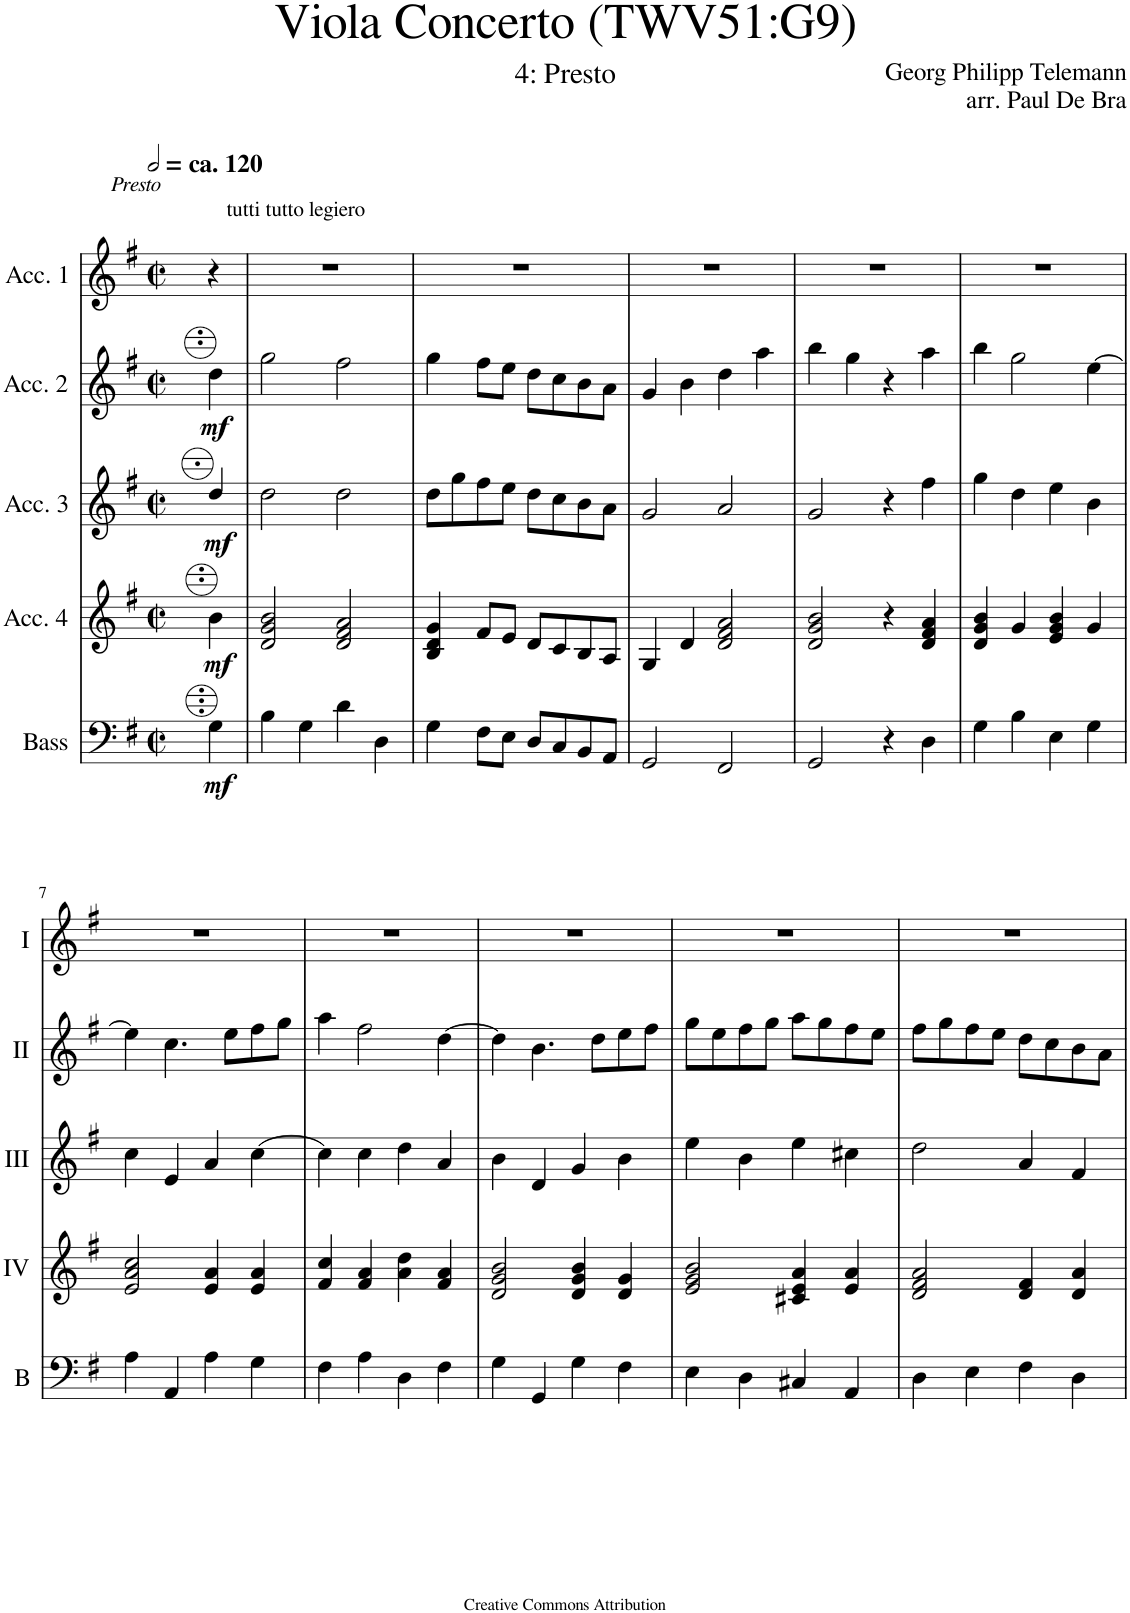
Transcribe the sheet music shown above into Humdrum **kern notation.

**kern	**dynam	**kern	**dynam	**kern	**dynam	**kern	**dynam	**kern
*part5	*part5	*part4	*part4	*part3	*part3	*part2	*part2	*part1
*staff5	*staff5	*staff4	*staff4	*staff3	*staff3	*staff2	*staff2	*staff1
*I"Bass	*	*I"Acc. 4	*	*I"Acc. 3	*	*I"Acc. 2	*	*I"Acc. 1
*I'B	*	*	*	*	*	*	*	*
*clefF4	*	*clefG2	*	*clefG2	*	*clefG2	*	*clefG2
*Trd7c12	*	*	*	*	*	*	*	*Trd7c12
*k[f#]	*	*k[f#]	*	*k[f#]	*	*k[f#]	*	*k[f#]
*M2/2	*	*M2/2	*	*M2/2	*	*M2/2	*	*M2/2
*met(c|)	*	*met(c|)	*	*met(c|)	*	*met(c|)	*	*met(c|)
=1	=1	=1	=1	=1	=1	=1	=1	=1
!	!	!	!	!	!	!	!	!LO:TX:a:B:t=ca. 120
!	!	!	!	!	!	!	!	!LO:TX:a:i:t=Presto
!	!	!	!	!	!	!	!	!LO:TX:a:t=tutti tutto legiero
!	!LO:DY:b	!	!LO:DY:b	!	!LO:DY:b	!	!LO:DY:b	!
4G\	mf	4b\	mf	4dd/	mf	4dd\	mf	4r
=2	=2	=2	=2	=2	=2	=2	=2	=2
4B\	.	2d/ 2g/ 2b/	.	2dd\	.	2gg\	.	1r
4G\	.	.	.	.	.	.	.	.
4d\	.	2d/ 2f#/ 2a/	.	2dd\	.	2ff#\	.	.
4D\	.	.	.	.	.	.	.	.
=3	=3	=3	=3	=3	=3	=3	=3	=3
4G\	.	4B/ 4d/ 4g/	.	8dd\L	.	4gg\	.	1r
.	.	.	.	8gg\	.	.	.	.
8F#\L	.	8f#/L	.	8ff#\	.	8ff#\L	.	.
8E\J	.	8e/J	.	8ee\J	.	8ee\J	.	.
8D/L	.	8d/L	.	8dd\L	.	8dd\L	.	.
8C/	.	8c/	.	8cc\	.	8cc\	.	.
8BB/	.	8B/	.	8b\	.	8b\	.	.
8AA/J	.	8A/J	.	8a\J	.	8a\J	.	.
=4	=4	=4	=4	=4	=4	=4	=4	=4
2GG/	.	4G/	.	2g/	.	4g/	.	1r
.	.	4d/	.	.	.	4b\	.	.
2FF#/	.	2d/ 2f#/ 2a/	.	2a/	.	4dd\	.	.
.	.	.	.	.	.	4aa\	.	.
=5	=5	=5	=5	=5	=5	=5	=5	=5
2GG/	.	2d/ 2g/ 2b/	.	2g/	.	4bb\	.	1r
.	.	.	.	.	.	4gg\	.	.
4r	.	4r	.	4r	.	4r	.	.
4D\	.	4d/ 4f#/ 4a/	.	4ff#\	.	4aa\	.	.
=6	=6	=6	=6	=6	=6	=6	=6	=6
4G\	.	4d/ 4g/ 4b/	.	4gg\	.	4bb\	.	1r
4B\	.	4g/	.	4dd\	.	2gg\	.	.
4E\	.	4e/ 4g/ 4b/	.	4ee\	.	.	.	.
4G\	.	4g/	.	4b\	.	[4ee\	.	.
!!LO:LB:g=z
=7	=7	=7	=7	=7	=7	=7	=7	=7
4A\	.	2e/ 2a/ 2cc/	.	4cc\	.	4ee\]	.	1r
4AA/	.	.	.	4e/	.	4.cc\	.	.
4A\	.	4e/ 4a/	.	4a/	.	.	.	.
.	.	.	.	.	.	8ee\L	.	.
4G\	.	4e/ 4a/	.	[4cc\	.	8ff#\	.	.
.	.	.	.	.	.	8gg\J	.	.
=8	=8	=8	=8	=8	=8	=8	=8	=8
4F#\	.	4f#/ 4cc/	.	4cc\]	.	4aa\	.	1r
4A\	.	4f#/ 4a/	.	4cc\	.	2ff#\	.	.
4D\	.	4a\ 4dd\	.	4dd\	.	.	.	.
4F#\	.	4f#/ 4a/	.	4a/	.	[4dd\	.	.
=9	=9	=9	=9	=9	=9	=9	=9	=9
4G\	.	2d/ 2g/ 2b/	.	4b\	.	4dd\]	.	1r
4GG/	.	.	.	4d/	.	4.b\	.	.
4G\	.	4d/ 4g/ 4b/	.	4g/	.	.	.	.
.	.	.	.	.	.	8dd\L	.	.
4F#\	.	4d/ 4g/	.	4b\	.	8ee\	.	.
.	.	.	.	.	.	8ff#\J	.	.
=10	=10	=10	=10	=10	=10	=10	=10	=10
4E\	.	2e/ 2g/ 2b/	.	4ee\	.	8gg\L	.	1r
.	.	.	.	.	.	8ee\	.	.
4D\	.	.	.	4b\	.	8ff#\	.	.
.	.	.	.	.	.	8gg\J	.	.
4C#X/	.	4c#X/ 4e/ 4a/	.	4ee\	.	8aa\L	.	.
.	.	.	.	.	.	8gg\	.	.
4AA/	.	4e/ 4a/	.	4cc#X\	.	8ff#\	.	.
.	.	.	.	.	.	8ee\J	.	.
=11	=11	=11	=11	=11	=11	=11	=11	=11
4D\	.	2d/ 2f#/ 2a/	.	2dd\	.	8ff#\L	.	1r
.	.	.	.	.	.	8gg\	.	.
4E\	.	.	.	.	.	8ff#\	.	.
.	.	.	.	.	.	8ee\J	.	.
4F#\	.	4d/ 4f#/	.	4a/	.	8dd\L	.	.
.	.	.	.	.	.	8cc\	.	.
4D\	.	4d/ 4a/	.	4f#/	.	8b\	.	.
.	.	.	.	.	.	8a\J	.	.
=	=	=	=	=	=	=	=	=
*-	*-	*-	*-	*-	*-	*-	*-	*-
